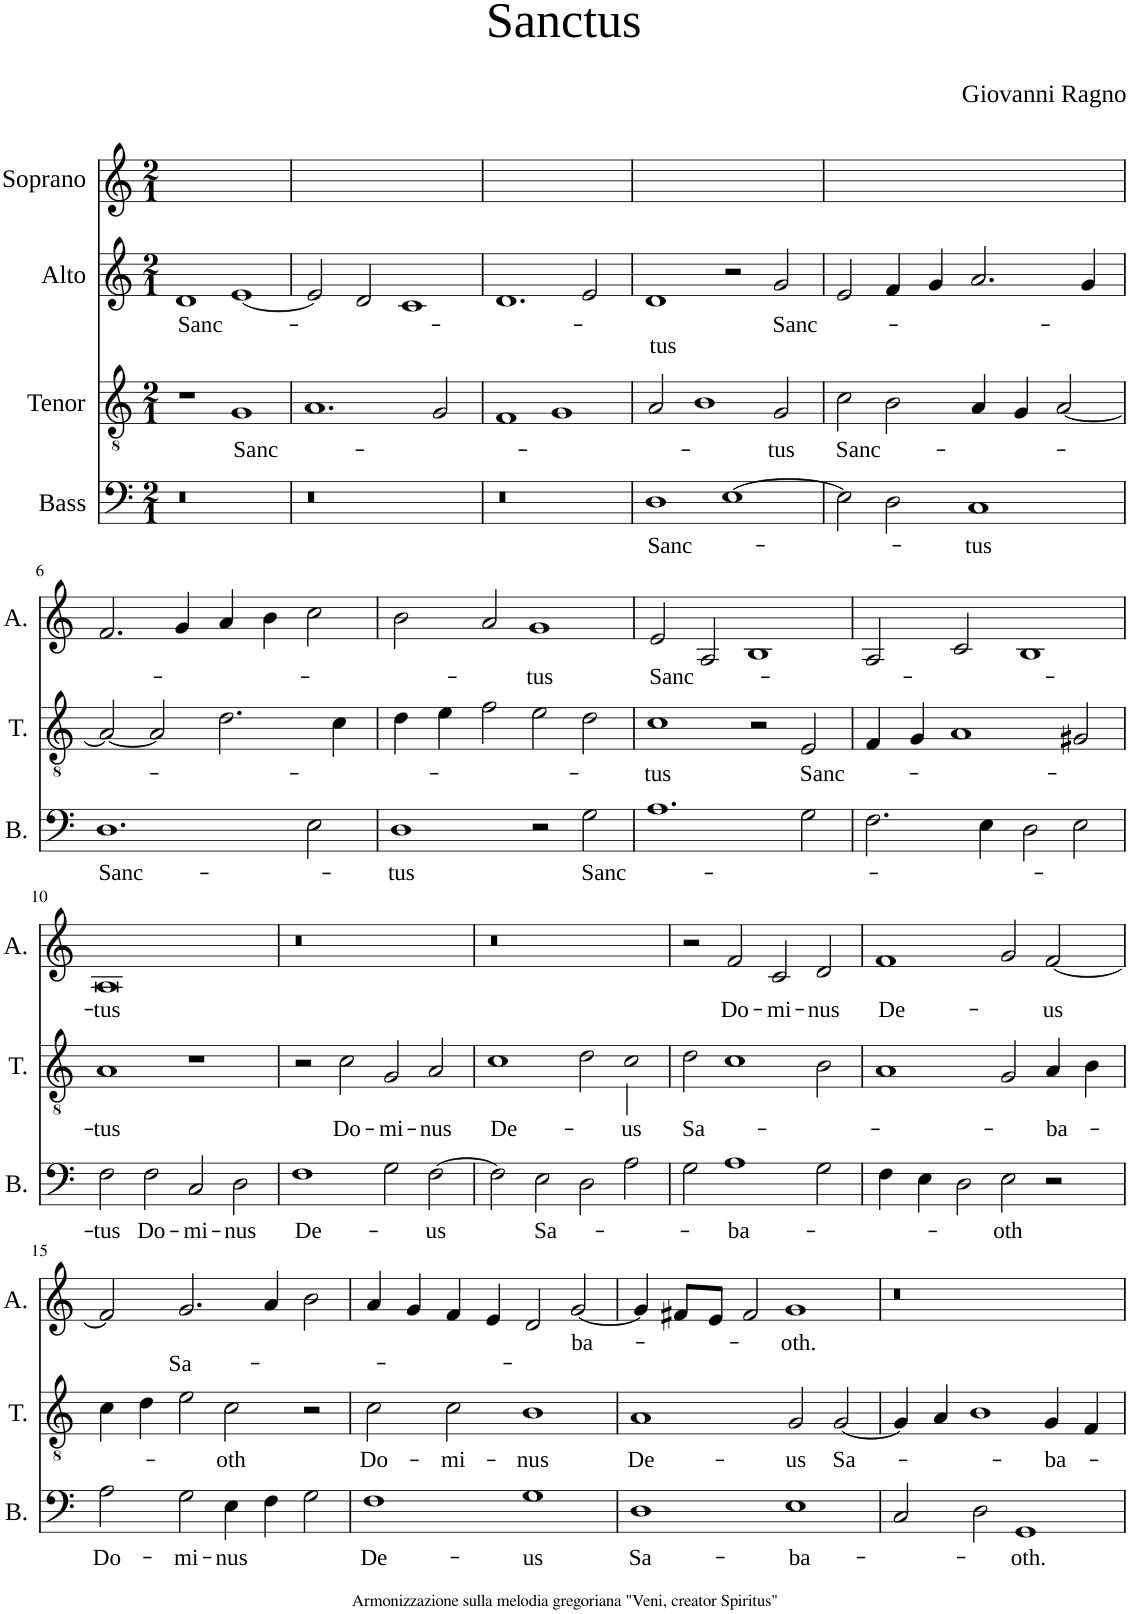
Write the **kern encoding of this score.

**kern	**text	**kern	**text	**kern	**text	**kern
*part4	*part4	*part3	*part3	*part2	*part2	*part1
*staff4	*staff4	*staff3	*staff3	*staff2	*staff2	*staff1
*I"Bass	*	*I"Tenor	*	*I"Alto	*	*I"Soprano
*I'B.	*	*I'T.	*	*I'A.	*	*I'S.
*clefF4	*	*clefGv2	*	*clefG2	*	*clefG2
*k[]	*	*k[]	*	*k[]	*	*k[]
*M2/1	*	*M2/1	*	*M2/1	*	*M2/1
=1	=1	=1	=1	=1	=1	=1
!	!	!	!	!	!LO:LY:b	!
0r	.	1r	.	1d	Sanc-	0ryy
!	!	!	!LO:LY:b	!	!	!
.	.	1G	Sanc-	[1e	.	.
=2	=2	=2	=2	=2	=2	=2
0r	.	1.A	.	2e/]	.	0ryy
.	.	.	.	2d/	.	.
.	.	.	.	1c	.	.
.	.	2G/	.	.	.	.
=3	=3	=3	=3	=3	=3	=3
0r	.	1F	.	1.d	.	0ryy
.	.	1G	.	.	.	.
.	.	.	.	2e/	.	.
=4	=4	=4	=4	=4	=4	=4
!	!LO:LY:b	!	!	!	!LO:LY:b	!
1D	Sanc-	2A/	.	1d	-tus	0ryy
.	.	1B	.	.	.	.
[1E	.	.	.	2r	.	.
!	!	!	!LO:LY:b	!	!LO:LY:b	!
.	.	2G/	-tus	2g/	Sanc-	.
=5	=5	=5	=5	=5	=5	=5
!	!	!	!LO:LY:b	!	!	!
2E\]	.	2c\	Sanc-	2e/	.	0ryy
2D\	.	2B\	.	4f/	.	.
.	.	.	.	4g/	.	.
!	!LO:LY:b	!	!	!	!	!
1C	-tus	4A/	.	2.a/	.	.
.	.	4G/	.	.	.	.
.	.	[2A/	.	.	.	.
.	.	.	.	4g/	.	.
!!LO:LB:g=z
=6	=6	=6	=6	=6	=6	=6
!	!LO:LY:b	!	!	!	!	!
1.D	Sanc-	2A/_	.	2.f/	.	0ryy
.	.	2A/]	.	.	.	.
.	.	.	.	4g/	.	.
.	.	2.d\	.	4a/	.	.
.	.	.	.	4b\	.	.
2E\	.	.	.	2cc\	.	.
.	.	4c\	.	.	.	.
=7	=7	=7	=7	=7	=7	=7
!	!LO:LY:b	!	!	!	!	!
1D	-tus	4d\	.	2b\	.	0ryy
.	.	4e\	.	.	.	.
.	.	2f\	.	2a/	.	.
!	!	!	!	!	!LO:LY:b	!
2r	.	2e\	.	1g	-tus	.
!	!LO:LY:b	!	!	!	!	!
2G\	Sanc-	2d\	.	.	.	.
=8	=8	=8	=8	=8	=8	=8
!	!	!	!LO:LY:b	!	!LO:LY:b	!
1.A	.	1c	-tus	2e/	Sanc-	0ryy
.	.	.	.	2A/	.	.
.	.	2r	.	1B	.	.
!	!	!	!LO:LY:b	!	!	!
2G\	.	2E/	Sanc-	.	.	.
=9	=9	=9	=9	=9	=9	=9
2.F\	.	4F/	.	2A/	.	0ryy
.	.	4G/	.	.	.	.
.	.	1A	.	2c/	.	.
4E\	.	.	.	.	.	.
2D\	.	.	.	1B	.	.
2E\	.	2G#X/	.	.	.	.
!!LO:LB:g=z
=10	=10	=10	=10	=10	=10	=10
!	!LO:LY:b	!	!LO:LY:b	!	!LO:LY:b	!
2F\	-tus	1A	-tus	0A	-tus	0ryy
!	!LO:LY:b	!	!	!	!	!
2F\	Do-	.	.	.	.	.
!	!LO:LY:b	!	!	!	!	!
2C/	-mi-	1r	.	.	.	.
!	!LO:LY:b	!	!	!	!	!
2D\	-nus	.	.	.	.	.
=11	=11	=11	=11	=11	=11	=11
!	!LO:LY:b	!	!	!	!	!
1F	De-	2r	.	0r	.	0ryy
!	!	!	!LO:LY:b	!	!	!
.	.	2c\	Do-	.	.	.
!	!	!	!LO:LY:b	!	!	!
2G\	.	2G/	-mi-	.	.	.
!	!LO:LY:b	!	!LO:LY:b	!	!	!
[2F\	-us	2A/	-nus	.	.	.
=12	=12	=12	=12	=12	=12	=12
!	!	!	!LO:LY:b	!	!	!
2F\]	.	1c	De-	0r	.	0ryy
!	!LO:LY:b	!	!	!	!	!
2E\	Sa-	.	.	.	.	.
2D\	.	2d\	.	.	.	.
!	!	!	!LO:LY:b	!	!	!
2A\	.	2c\	-us	.	.	.
=13	=13	=13	=13	=13	=13	=13
!	!	!	!LO:LY:b	!	!	!
2G\	.	2d\	Sa-	2r	.	0ryy
!	!LO:LY:b	!	!	!	!LO:LY:b	!
1A	-ba-	1c	.	2f/	Do-	.
!	!	!	!	!	!LO:LY:b	!
.	.	.	.	2c/	-mi-	.
!	!	!	!	!	!LO:LY:b	!
2G\	.	2B\	.	2d/	-nus	.
=14	=14	=14	=14	=14	=14	=14
!	!	!	!	!	!LO:LY:b	!
4F\	.	1A	.	1f	De-	0ryy
4E\	.	.	.	.	.	.
2D\	.	.	.	.	.	.
!	!LO:LY:b	!	!	!	!	!
2E\	-oth	2G/	.	2g/	.	.
!	!	!	!LO:LY:b	!	!LO:LY:b	!
2r	.	4A/	-ba-	[2f/	-us	.
.	.	4B\	.	.	.	.
!!LO:LB:g=z
=15	=15	=15	=15	=15	=15	=15
!	!LO:LY:b	!	!	!	!	!
2A\	Do-	4c\	.	2f/]	.	0ryy
.	.	4d\	.	.	.	.
!	!LO:LY:b	!	!	!	!LO:LY:b	!
2G\	-mi-	2e\	.	2.g/	Sa-	.
!	!LO:LY:b	!	!LO:LY:b	!	!	!
4E\	-nus	2c\	-oth	.	.	.
4F\	.	.	.	4a/	.	.
2G\	.	2r	.	2b\	.	.
=16	=16	=16	=16	=16	=16	=16
!	!LO:LY:b	!	!LO:LY:b	!	!	!
1F	De-	2c\	-Do-	4a/	.	0ryy
.	.	.	.	4g/	.	.
!	!	!	!LO:LY:b	!	!	!
.	.	2c\	-mi-	4f/	.	.
.	.	.	.	4e/	.	.
!	!LO:LY:b	!	!LO:LY:b	!	!	!
1G	-us	1B	-nus	2d/	.	.
!	!	!	!	!	!LO:LY:b	!
.	.	.	.	[2g/	-ba-	.
=17	=17	=17	=17	=17	=17	=17
!	!LO:LY:b	!	!LO:LY:b	!	!	!
1D	-Sa-	1A	De-	4g/]	.	0ryy
.	.	.	.	8f#X/L	.	.
.	.	.	.	8e/J	.	.
.	.	.	.	2f#/	.	.
!	!LO:LY:b	!	!LO:LY:b	!	!LO:LY:b	!
1E	-ba-	2G/	-us	1g	-oth.	.
!	!	!	!LO:LY:b	!	!	!
.	.	[2G/	Sa-	.	.	.
=18	=18	=18	=18	=18	=18	=18
2C/	.	4G/]	.	0r	.	0ryy
.	.	4A/	.	.	.	.
2D\	.	1B	.	.	.	.
!	!LO:LY:b	!	!	!	!	!
1GG	-oth.	.	.	.	.	.
!	!	!	!LO:LY:b	!	!	!
.	.	4G/	-ba-	.	.	.
.	.	4F/	.	.	.	.
=	=	=	=	=	=	=
*-	*-	*-	*-	*-	*-	*-
